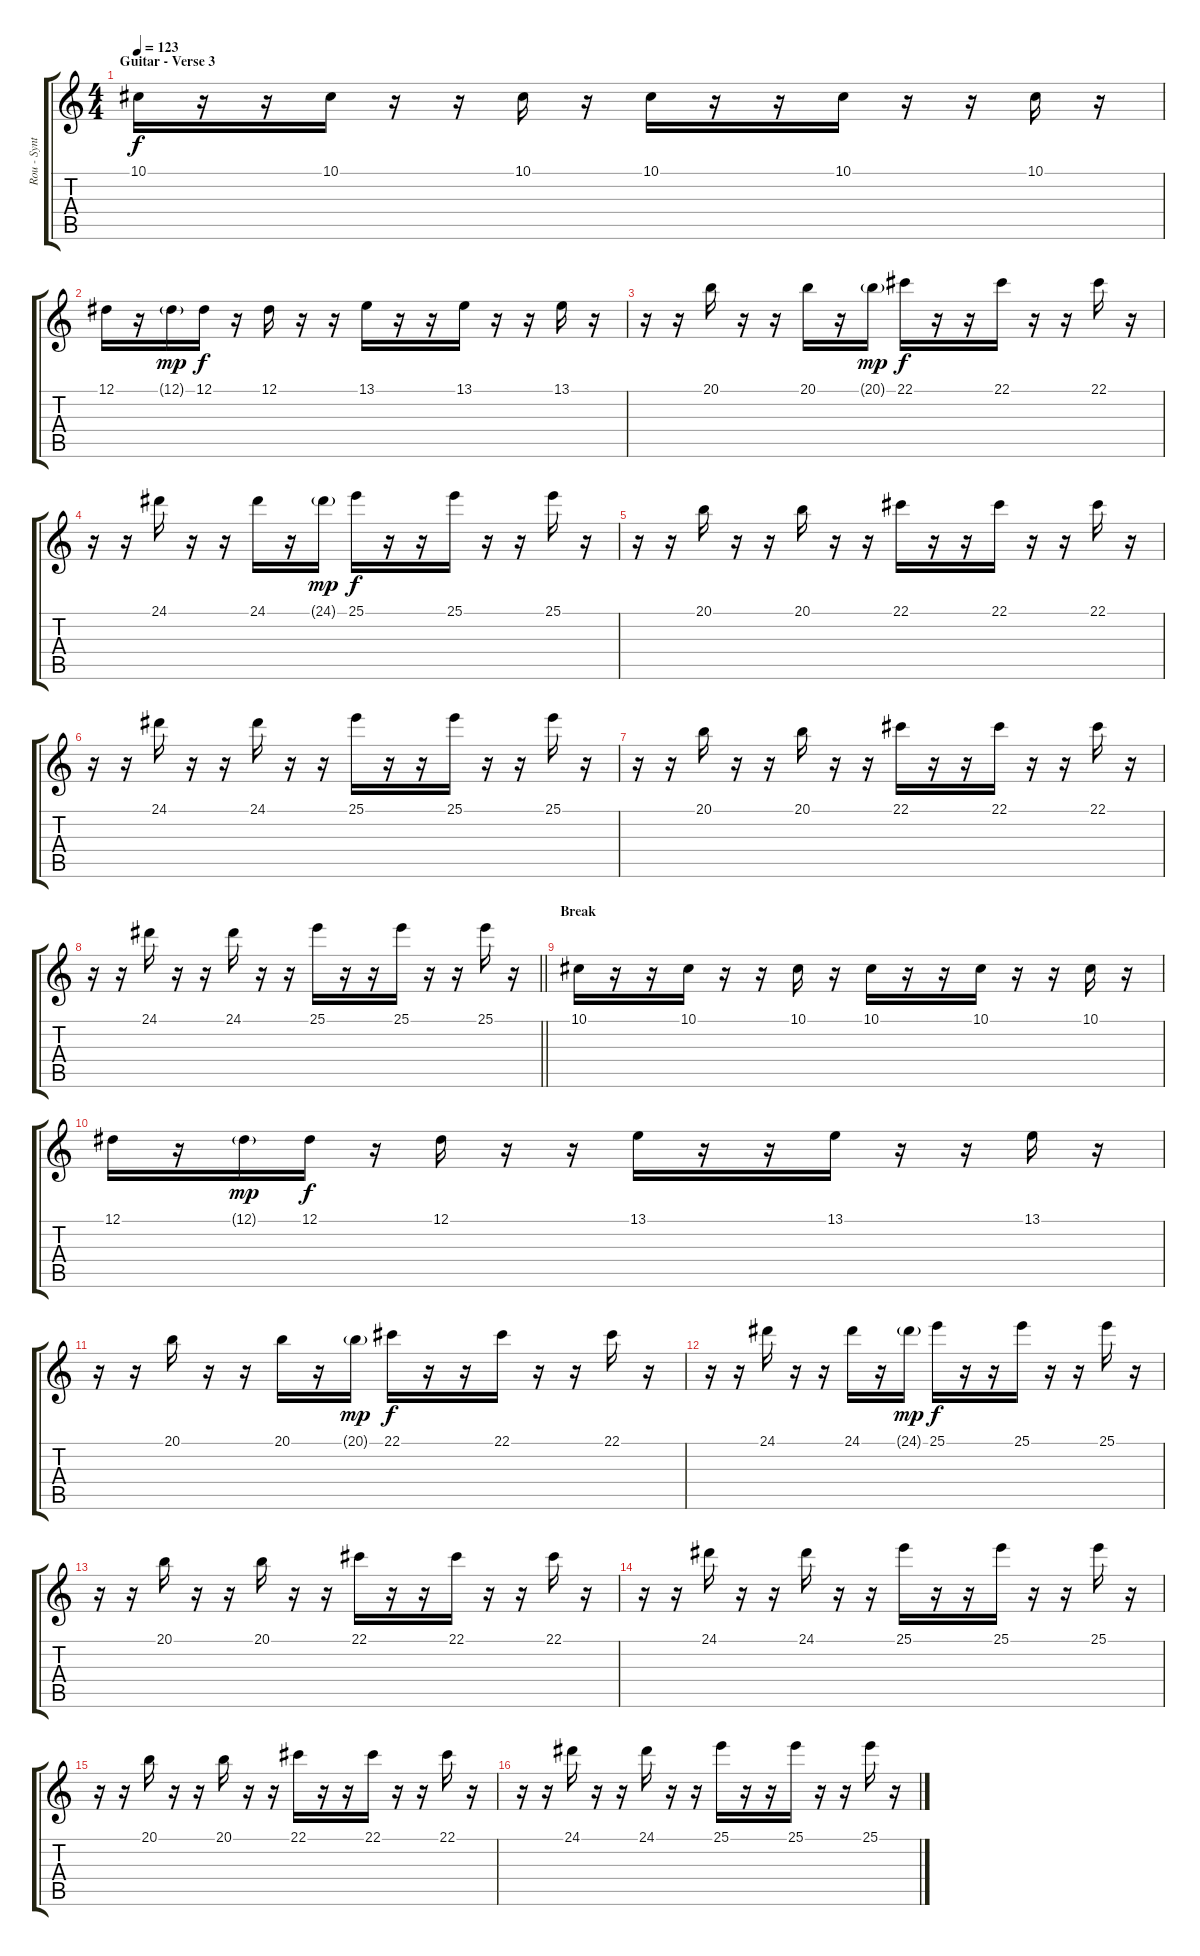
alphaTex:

\track ("Rou - Synth 3" "Rou - Synt") {instrument lead2sawtooth}
\staff {score tabs}
\tuning (Eb4 Bb3 Gb3 Db3 Ab2 Db2) {hide}
\ts (4 4)
\section ("" "Guitar - Verse 3")
\tempo 123
\clef g2
\ks c
10.1.16{dy f} r.16 r.16 10.1.16 r.16 r.16 10.1.16 r.16 10.1.16 r.16 r.16 10.1.16 r.16 r.16 10.1.16 r.16 |
12.1.16 r.16 12.1{g}.16{dy mp} 12.1.16{dy f} r.16 12.1.16 r.16 r.16 13.1.16 r.16 r.16 13.1.16 r.16 r.16 13.1.16 r.16 |
r.16 r.16 20.1.16 r.16 r.16 20.1.16 r.16 20.1{g}.16{dy mp} 22.1.16{dy f} r.16 r.16 22.1.16 r.16 r.16 22.1.16 r.16 |
r.16 r.16 24.1.16 r.16 r.16 24.1.16 r.16 24.1{g}.16{dy mp} 25.1.16{dy f} r.16 r.16 25.1.16 r.16 r.16 25.1.16 r.16 |
r.16 r.16 20.1.16 r.16 r.16 20.1.16 r.16 r.16 22.1.16 r.16 r.16 22.1.16 r.16 r.16 22.1.16 r.16 |
r.16 r.16 24.1.16 r.16 r.16 24.1.16 r.16 r.16 25.1.16 r.16 r.16 25.1.16 r.16 r.16 25.1.16 r.16 |
r.16 r.16 20.1.16 r.16 r.16 20.1.16 r.16 r.16 22.1.16 r.16 r.16 22.1.16 r.16 r.16 22.1.16 r.16 |
\barLineRight lightlight
r.16 r.16 24.1.16 r.16 r.16 24.1.16 r.16 r.16 25.1.16 r.16 r.16 25.1.16 r.16 r.16 25.1.16 r.16 |
\section ("" "Break")
10.1.16 r.16 r.16 10.1.16 r.16 r.16 10.1.16 r.16 10.1.16 r.16 r.16 10.1.16 r.16 r.16 10.1.16 r.16 |
12.1.16 r.16 12.1{g}.16{dy mp} 12.1.16{dy f} r.16 12.1.16 r.16 r.16 13.1.16 r.16 r.16 13.1.16 r.16 r.16 13.1.16 r.16 |
r.16 r.16 20.1.16 r.16 r.16 20.1.16 r.16 20.1{g}.16{dy mp} 22.1.16{dy f} r.16 r.16 22.1.16 r.16 r.16 22.1.16 r.16 |
r.16 r.16 24.1.16 r.16 r.16 24.1.16 r.16 24.1{g}.16{dy mp} 25.1.16{dy f} r.16 r.16 25.1.16 r.16 r.16 25.1.16 r.16 |
r.16 r.16 20.1.16 r.16 r.16 20.1.16 r.16 r.16 22.1.16 r.16 r.16 22.1.16 r.16 r.16 22.1.16 r.16 |
r.16 r.16 24.1.16 r.16 r.16 24.1.16 r.16 r.16 25.1.16 r.16 r.16 25.1.16 r.16 r.16 25.1.16 r.16 |
r.16 r.16 20.1.16 r.16 r.16 20.1.16 r.16 r.16 22.1.16 r.16 r.16 22.1.16 r.16 r.16 22.1.16 r.16 |
r.16 r.16 24.1.16 r.16 r.16 24.1.16 r.16 r.16 25.1.16 r.16 r.16 25.1.16 r.16 r.16 25.1.16 r.16
